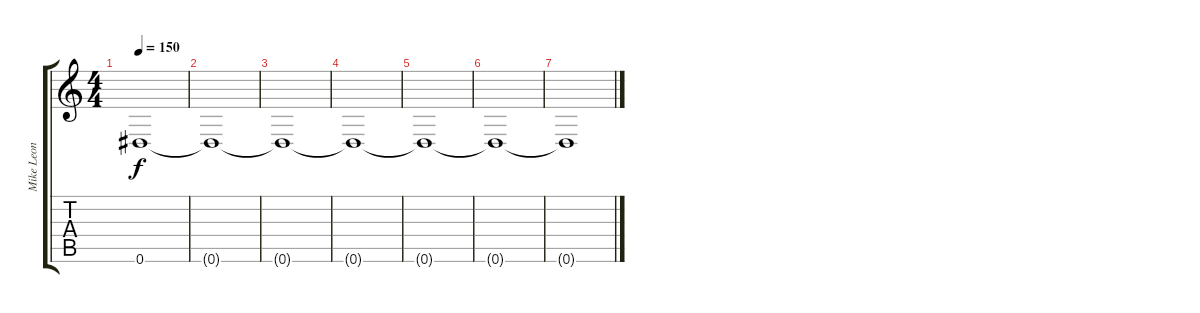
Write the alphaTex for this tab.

\track ("Mike Leon" "Mike Leon") {instrument acousticguitarnylon}
\staff {score tabs}
\tuning (Eb4 Bb3 Gb3 Db3 Ab2 Eb2) {hide}
\ts (4 4)
\tempo 150
\clef g2
\ks c
0.6{t}.1{dy f} |
0.6{t}.1 |
0.6{t}.1 |
0.6{t}.1 |
0.6{t}.1 |
0.6{t}.1 |
0.6{t}.1
